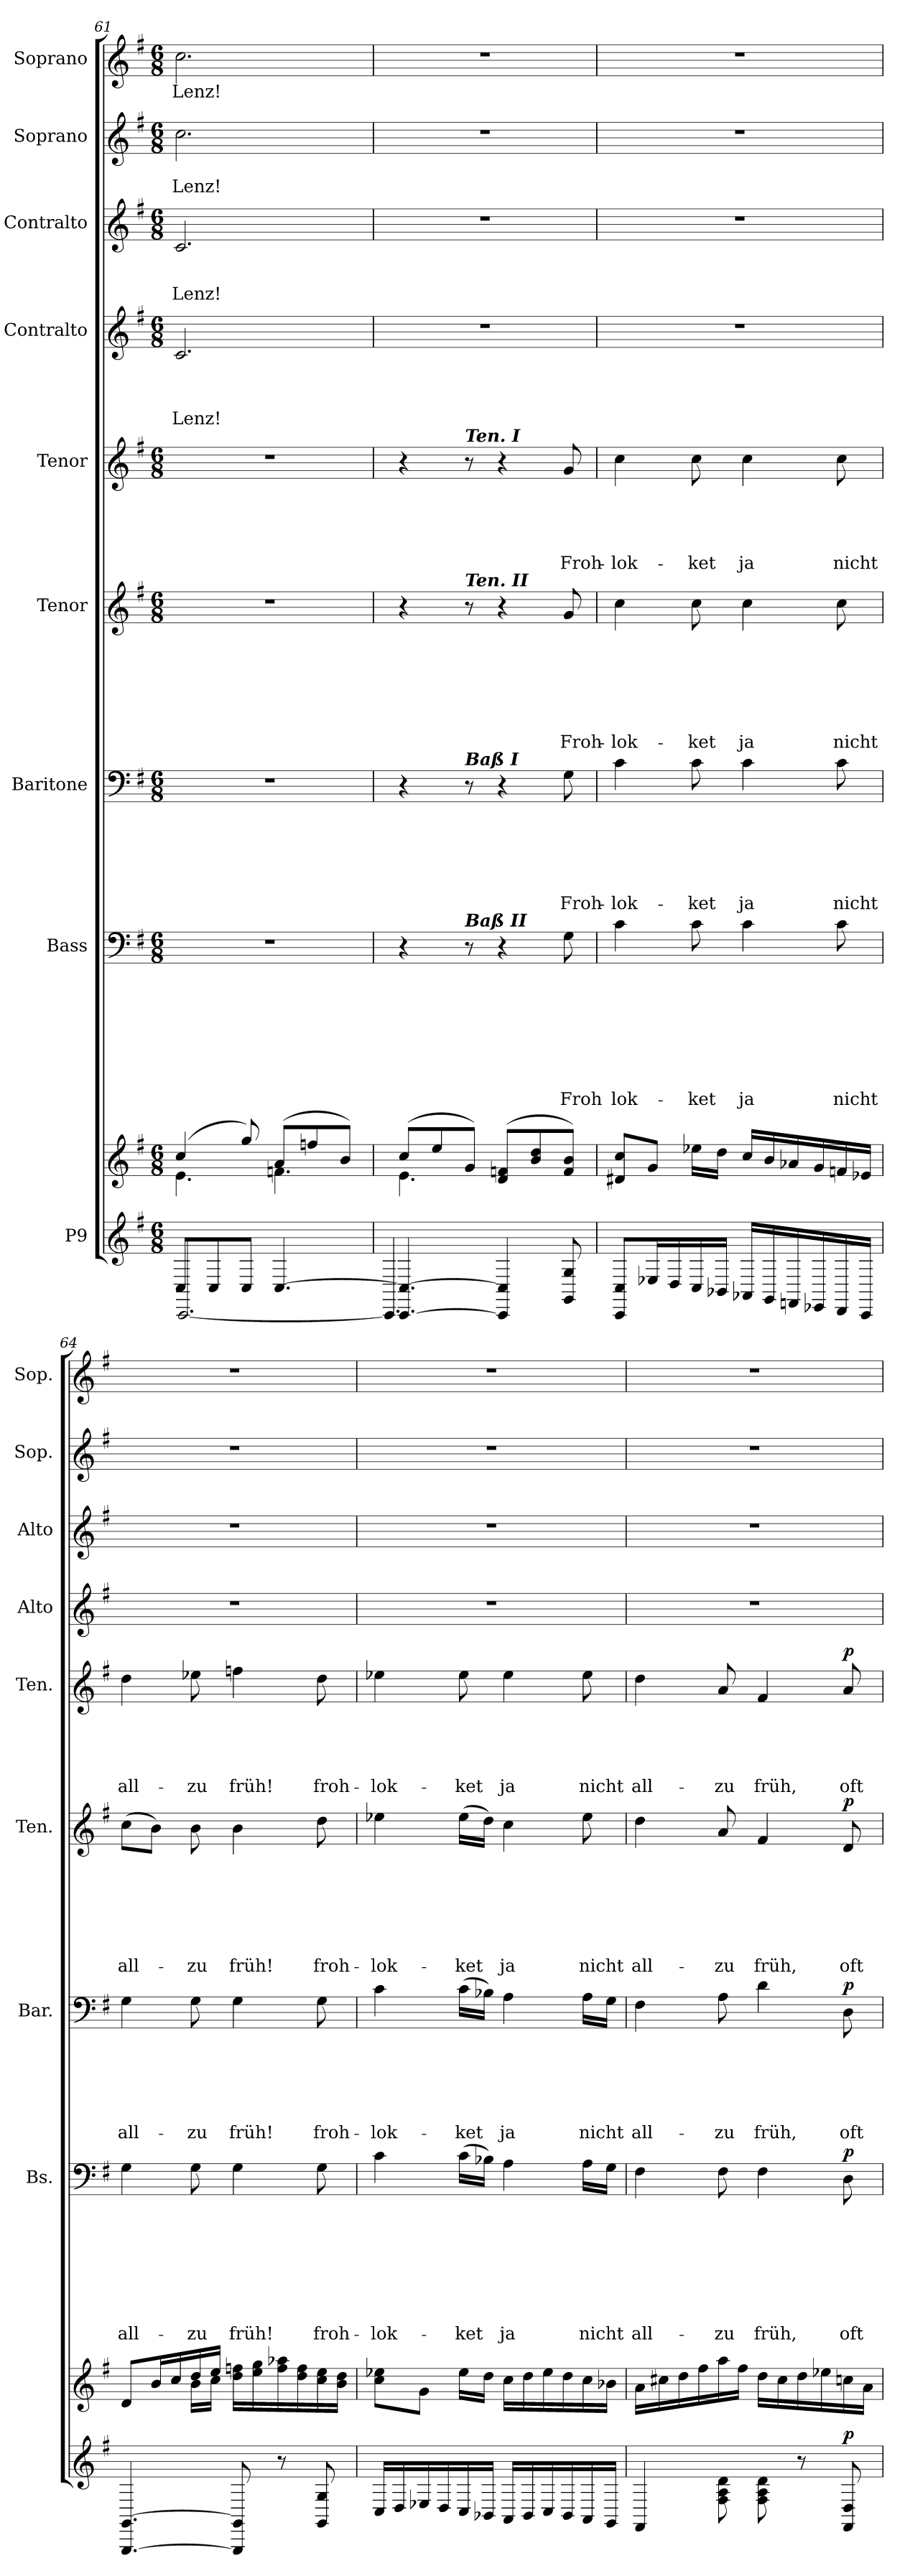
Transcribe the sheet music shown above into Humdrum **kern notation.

**kern	**kern	**dynam	**kern	**text	**text	**text	**text	**text	**text	**text	**text	**dynam	**kern	**text	**text	**text	**text	**text	**text	**dynam	**kern	**text	**text	**text	**text	**text	**text	**text	**dynam	**kern	**text	**text	**text	**text	**text	**dynam	**kern	**text	**text	**text	**text	**kern	**text	**text	**text	**kern	**text	**text	**kern	**text
*part9	*part9	*part9	*part8	*part8	*part8	*part8	*part8	*part8	*part8	*part8	*part8	*part8	*part7	*part7	*part7	*part7	*part7	*part7	*part7	*part7	*part6	*part6	*part6	*part6	*part6	*part6	*part6	*part6	*part6	*part5	*part5	*part5	*part5	*part5	*part5	*part5	*part4	*part4	*part4	*part4	*part4	*part3	*part3	*part3	*part3	*part2	*part2	*part2	*part1	*part1
*staff10	*staff9	*staff9/10	*staff8	*staff8	*staff8	*staff8	*staff8	*staff8	*staff8	*staff8	*staff8	*staff8	*staff7	*staff7	*staff7	*staff7	*staff7	*staff7	*staff7	*staff7	*staff6	*staff6	*staff6	*staff6	*staff6	*staff6	*staff6	*staff6	*staff6	*staff5	*staff5	*staff5	*staff5	*staff5	*staff5	*staff5	*staff4	*staff4	*staff4	*staff4	*staff4	*staff3	*staff3	*staff3	*staff3	*staff2	*staff2	*staff2	*staff1	*staff1
*I"P9	*	*	*I"Bass	*	*	*	*	*	*	*	*	*	*I"Baritone	*	*	*	*	*	*	*	*I"Tenor	*	*	*	*	*	*	*	*	*I"Tenor	*	*	*	*	*	*	*I"Contralto	*	*	*	*	*I"Contralto	*	*	*	*I"Soprano	*	*	*I"Soprano	*
*	*	*	*I'Bs.	*	*	*	*	*	*	*	*	*	*I'Bar.	*	*	*	*	*	*	*	*I'Ten.	*	*	*	*	*	*	*	*	*I'Ten.	*	*	*	*	*	*	*I'Alto	*	*	*	*	*I'Alto	*	*	*	*I'Sop.	*	*	*I'Sop.	*
*clefG2	*clefG2	*	*clefF4	*	*	*	*	*	*	*	*	*	*clefF4	*	*	*	*	*	*	*	*clefG2	*	*	*	*	*	*	*	*	*clefG2	*	*	*	*	*	*	*clefG2	*	*	*	*	*clefG2	*	*	*	*clefG2	*	*	*clefG2	*
*	*	*	*	*	*	*	*	*	*	*	*	*	*	*	*	*	*	*	*	*	*ITrd7c12	*	*	*	*	*	*	*	*	*ITrd7c12	*	*	*	*	*	*	*	*	*	*	*	*	*	*	*	*	*	*	*	*
*k[f#]	*k[f#]	*	*k[f#]	*	*	*	*	*	*	*	*	*	*k[f#]	*	*	*	*	*	*	*	*k[f#]	*	*	*	*	*	*	*	*	*k[f#]	*	*	*	*	*	*	*k[f#]	*	*	*	*	*k[f#]	*	*	*	*k[f#]	*	*	*k[f#]	*
*G:	*G:	*	*G:	*	*	*	*	*	*	*	*	*	*G:	*	*	*	*	*	*	*	*G:	*	*	*	*	*	*	*	*	*G:	*	*	*	*	*	*	*G:	*	*	*	*	*G:	*	*	*	*G:	*	*	*G:	*
*M6/8	*M6/8	*	*M6/8	*	*	*	*	*	*	*	*	*	*M6/8	*	*	*	*	*	*	*	*M6/8	*	*	*	*	*	*	*	*	*M6/8	*	*	*	*	*	*	*M6/8	*	*	*	*	*M6/8	*	*	*	*M6/8	*	*	*M6/8	*
=61	=61	=61	=61	=61	=61	=61	=61	=61	=61	=61	=61	=61	=61	=61	=61	=61	=61	=61	=61	=61	=61	=61	=61	=61	=61	=61	=61	=61	=61	=61	=61	=61	=61	=61	=61	=61	=61	=61	=61	=61	=61	=61	=61	=61	=61	=61	=61	=61	=61	=61
*^	*^	*	*	*	*	*	*	*	*	*	*	*	*	*	*	*	*	*	*	*	*	*	*	*	*	*	*	*	*	*	*	*	*	*	*	*	*	*	*	*	*	*	*	*	*	*	*	*	*	*
*	*^	*	*^	*	*	*	*	*	*	*	*	*	*	*	*	*	*	*	*	*	*	*	*	*	*	*	*	*	*	*	*	*	*	*	*	*	*	*	*	*	*	*	*	*	*	*	*	*	*	*	*	*
!	!	!	!	!	!	!	!LO:N:vis=1	!	!	!	!	!	!	!	!	!	!LO:N:vis=1	!	!	!	!	!	!	!	!LO:N:vis=1	!	!	!	!	!	!	!	!	!LO:N:vis=1	!	!	!	!	!	!	!	!	!	!	!LO:LY:b	!	!	!	!LO:LY:b	!	!	!LO:LY:b	!	!LO:LY:b
8C/L	[<2.CC/	2.ryy	2.ryy	4.e\	(>4cc/	.	2.r	.	.	.	.	.	.	.	.	.	2.r	.	.	.	.	.	.	.	2.r	.	.	.	.	.	.	.	.	2.r	.	.	.	.	.	.	2.c/	.	.	.	Lenz!	2.c/	.	.	Lenz!	2.cc\	.	Lenz!	2.cc\	Lenz!
8C/	.	.	.	.	.	.	.	.	.	.	.	.	.	.	.	.	.	.	.	.	.	.	.	.	.	.	.	.	.	.	.	.	.	.	.	.	.	.	.	.	.	.	.	.	.	.	.	.	.	.	.	.	.	.
8C/J	.	.	.	.	8gg/)	.	.	.	.	.	.	.	.	.	.	.	.	.	.	.	.	.	.	.	.	.	.	.	.	.	.	.	.	.	.	.	.	.	.	.	.	.	.	.	.	.	.	.	.	.	.	.	.	.
[>4.C/	.	.	.	4.fn\	(>8a/L	.	.	.	.	.	.	.	.	.	.	.	.	.	.	.	.	.	.	.	.	.	.	.	.	.	.	.	.	.	.	.	.	.	.	.	.	.	.	.	.	.	.	.	.	.	.	.	.	.
.	.	.	.	.	8ffn/	.	.	.	.	.	.	.	.	.	.	.	.	.	.	.	.	.	.	.	.	.	.	.	.	.	.	.	.	.	.	.	.	.	.	.	.	.	.	.	.	.	.	.	.	.	.	.	.	.
.	.	.	.	.	8b/J)	.	.	.	.	.	.	.	.	.	.	.	.	.	.	.	.	.	.	.	.	.	.	.	.	.	.	.	.	.	.	.	.	.	.	.	.	.	.	.	.	.	.	.	.	.	.	.	.	.
!!LO:PB:g=z
=62	=62	=62	=62	=62	=62	=62	=62	=62	=62	=62	=62	=62	=62	=62	=62	=62	=62	=62	=62	=62	=62	=62	=62	=62	=62	=62	=62	=62	=62	=62	=62	=62	=62	=62	=62	=62	=62	=62	=62	=62	=62	=62	=62	=62	=62	=62	=62	=62	=62	=62	=62	=62	=62	=62
!	!	!	!	!	!	!	!	!	!	!	!	!	!	!	!	!	!	!	!	!	!	!	!	!	!	!	!	!	!	!	!	!	!	!	!	!	!	!	!	!	!LO:N:vis=1	!	!	!	!	!LO:N:vis=1	!	!	!	!LO:N:vis=1	!	!	!LO:N:vis=1	!
[<4.CC/ 4.C/_	4.CC/]	2.ryy	2.ryy	4.e\	(>8cc/L	.	4r	.	.	.	.	.	.	.	.	.	4r	.	.	.	.	.	.	.	4r	.	.	.	.	.	.	.	.	4r	.	.	.	.	.	.	2.r	.	.	.	.	2.r	.	.	.	2.r	.	.	2.r	.
.	.	.	.	.	8ee/	.	.	.	.	.	.	.	.	.	.	.	.	.	.	.	.	.	.	.	.	.	.	.	.	.	.	.	.	.	.	.	.	.	.	.	.	.	.	.	.	.	.	.	.	.	.	.	.	.
!	!	!	!	!	!	!	!	!	!	!	!	!	!	!	!	!	!	!	!	!	!	!	!	!	!	!	!	!	!	!	!	!	!	!LO:TX:a:Bi:t=Ten. I	!	!	!	!	!	!	!	!	!	!	!	!	!	!	!	!	!	!	!	!
!	!	!	!	!	!	!	!	!	!	!	!	!	!	!	!	!	!	!	!	!	!	!	!	!	!LO:TX:a:Bi:t=Ten. II	!	!	!	!	!	!	!	!	!	!	!	!	!	!	!	!	!	!	!	!	!	!	!	!	!	!	!	!	!
!	!	!	!	!	!	!	!	!	!	!	!	!	!	!	!	!	!LO:TX:a:Bi:t=Baß I	!	!	!	!	!	!	!	!	!	!	!	!	!	!	!	!	!	!	!	!	!	!	!	!	!	!	!	!	!	!	!	!	!	!	!	!	!
!	!	!	!	!	!	!	!LO:TX:a:Bi:t=Baß II	!	!	!	!	!	!	!	!	!	!	!	!	!	!	!	!	!	!	!	!	!	!	!	!	!	!	!	!	!	!	!	!	!	!	!	!	!	!	!	!	!	!	!	!	!	!	!
.	.	.	.	.	8g/J)	.	8r	.	.	.	.	.	.	.	.	.	8r	.	.	.	.	.	.	.	8r	.	.	.	.	.	.	.	.	8r	.	.	.	.	.	.	.	.	.	.	.	.	.	.	.	.	.	.	.	.
4CC/] 4C/]	4.ryy	.	.	4.ryy	(<8d/ 8fn/L	.	4r	.	.	.	.	.	.	.	.	.	4r	.	.	.	.	.	.	.	4r	.	.	.	.	.	.	.	.	4r	.	.	.	.	.	.	.	.	.	.	.	.	.	.	.	.	.	.	.	.
.	.	.	.	.	8b/ 8dd/	.	.	.	.	.	.	.	.	.	.	.	.	.	.	.	.	.	.	.	.	.	.	.	.	.	.	.	.	.	.	.	.	.	.	.	.	.	.	.	.	.	.	.	.	.	.	.	.	.
!	!	!	!	!	!	!	!	!	!	!	!	!	!	!	!LO:LY:b	!	!	!	!	!	!	!	!LO:LY:b	!	!	!	!	!	!	!	!	!LO:LY:b	!	!	!	!	!	!	!LO:LY:b	!	!	!	!	!	!	!	!	!	!	!	!	!	!	!
8GG/ 8G/	.	.	.	.	8f/ 8b/J)	.	8G\	.	.	.	.	.	.	.	Froh	.	8G\	.	.	.	.	.	Froh-	.	8G/	.	.	.	.	.	.	Froh-	.	8G/	.	.	.	.	Froh-	.	.	.	.	.	.	.	.	.	.	.	.	.	.	.
=63	=63	=63	=63	=63	=63	=63	=63	=63	=63	=63	=63	=63	=63	=63	=63	=63	=63	=63	=63	=63	=63	=63	=63	=63	=63	=63	=63	=63	=63	=63	=63	=63	=63	=63	=63	=63	=63	=63	=63	=63	=63	=63	=63	=63	=63	=63	=63	=63	=63	=63	=63	=63	=63	=63
!	!	!	!	!	!	!	!	!	!	!	!	!	!	!	!LO:LY:b	!	!	!	!	!	!	!	!LO:LY:b	!	!	!	!	!	!	!	!	!LO:LY:b	!	!	!	!	!	!	!LO:LY:b	!	!LO:N:vis=1	!	!	!	!	!LO:N:vis=1	!	!	!	!LO:N:vis=1	!	!	!LO:N:vis=1	!
8CC/ 8C/L	2.ryy	2.ryy	2.ryy	2.ryy	8d#X/ 8cc/L	.	4c\	.	.	.	.	.	.	.	lok-	.	4c\	.	.	.	.	.	-lok-	.	4c\	.	.	.	.	.	.	-lok-	.	4c\	.	.	.	.	-lok-	.	2.r	.	.	.	.	2.r	.	.	.	2.r	.	.	2.r	.
16E-X/L	.	.	.	.	8g/J	.	.	.	.	.	.	.	.	.	.	.	.	.	.	.	.	.	.	.	.	.	.	.	.	.	.	.	.	.	.	.	.	.	.	.	.	.	.	.	.	.	.	.	.	.	.	.	.	.
16D/	.	.	.	.	.	.	.	.	.	.	.	.	.	.	.	.	.	.	.	.	.	.	.	.	.	.	.	.	.	.	.	.	.	.	.	.	.	.	.	.	.	.	.	.	.	.	.	.	.	.	.	.	.	.
!	!	!	!	!	!	!	!	!	!	!	!	!	!	!	!LO:LY:b	!	!	!	!	!	!	!	!LO:LY:b	!	!	!	!	!	!	!	!	!LO:LY:b	!	!	!	!	!	!	!LO:LY:b	!	!	!	!	!	!	!	!	!	!	!	!	!	!	!
16C/	.	.	.	.	16ee-X\LL	.	8c\	.	.	.	.	.	.	.	-ket	.	8c\	.	.	.	.	.	-ket	.	8c\	.	.	.	.	.	.	-ket	.	8c\	.	.	.	.	-ket	.	.	.	.	.	.	.	.	.	.	.	.	.	.	.
16BB-X/JJ	.	.	.	.	16dd\JJ	.	.	.	.	.	.	.	.	.	.	.	.	.	.	.	.	.	.	.	.	.	.	.	.	.	.	.	.	.	.	.	.	.	.	.	.	.	.	.	.	.	.	.	.	.	.	.	.	.
!	!	!	!	!	!	!	!	!	!	!	!	!	!	!	!LO:LY:b	!	!	!	!	!	!	!	!LO:LY:b	!	!	!	!	!	!	!	!	!LO:LY:b	!	!	!	!	!	!	!LO:LY:b	!	!	!	!	!	!	!	!	!	!	!	!	!	!	!
16AA-X/LL	.	.	.	.	16cc/LL	.	4c\	.	.	.	.	.	.	.	ja	.	4c\	.	.	.	.	.	ja	.	4c\	.	.	.	.	.	.	ja	.	4c\	.	.	.	.	ja	.	.	.	.	.	.	.	.	.	.	.	.	.	.	.
16GG/	.	.	.	.	16b/	.	.	.	.	.	.	.	.	.	.	.	.	.	.	.	.	.	.	.	.	.	.	.	.	.	.	.	.	.	.	.	.	.	.	.	.	.	.	.	.	.	.	.	.	.	.	.	.	.
16FFn/	.	.	.	.	16a-X/	.	.	.	.	.	.	.	.	.	.	.	.	.	.	.	.	.	.	.	.	.	.	.	.	.	.	.	.	.	.	.	.	.	.	.	.	.	.	.	.	.	.	.	.	.	.	.	.	.
16EE-X/	.	.	.	.	16g/	.	.	.	.	.	.	.	.	.	.	.	.	.	.	.	.	.	.	.	.	.	.	.	.	.	.	.	.	.	.	.	.	.	.	.	.	.	.	.	.	.	.	.	.	.	.	.	.	.
!	!	!	!	!	!	!	!	!	!	!	!	!	!	!	!LO:LY:b	!	!	!	!	!	!	!	!LO:LY:b	!	!	!	!	!	!	!	!	!LO:LY:b	!	!	!	!	!	!	!LO:LY:b	!	!	!	!	!	!	!	!	!	!	!	!	!	!	!
16DD/	.	.	.	.	16fn/	.	8c\	.	.	.	.	.	.	.	nicht	.	8c\	.	.	.	.	.	nicht	.	8c\	.	.	.	.	.	.	nicht	.	8c\	.	.	.	.	nicht	.	.	.	.	.	.	.	.	.	.	.	.	.	.	.
16CC/JJ	.	.	.	.	16e-X/JJ	.	.	.	.	.	.	.	.	.	.	.	.	.	.	.	.	.	.	.	.	.	.	.	.	.	.	.	.	.	.	.	.	.	.	.	.	.	.	.	.	.	.	.	.	.	.	.	.	.
=64	=64	=64	=64	=64	=64	=64	=64	=64	=64	=64	=64	=64	=64	=64	=64	=64	=64	=64	=64	=64	=64	=64	=64	=64	=64	=64	=64	=64	=64	=64	=64	=64	=64	=64	=64	=64	=64	=64	=64	=64	=64	=64	=64	=64	=64	=64	=64	=64	=64	=64	=64	=64	=64	=64
!	!	!	!	!	!	!	!	!	!	!	!	!	!	!	!LO:LY:b	!	!	!	!	!	!	!	!LO:LY:b	!	!	!	!	!	!	!	!	!LO:LY:b	!	!	!	!	!	!	!LO:LY:b	!	!LO:N:vis=1	!	!	!	!	!LO:N:vis=1	!	!	!	!LO:N:vis=1	!	!	!LO:N:vis=1	!
[<4.GGG/ [>4.GG/	2.ryy	2.ryy	2.ryy	4ryy	8d/L	.	4G\	.	.	.	.	.	.	.	all-	.	4G\	.	.	.	.	.	all-	.	(>8c\L	.	.	.	.	.	.	all-	.	4d\	.	.	.	.	all-	.	2.r	.	.	.	.	2.r	.	.	.	2.r	.	.	2.r	.
.	.	.	.	.	16b/L	.	.	.	.	.	.	.	.	.	.	.	.	.	.	.	.	.	.	.	8B\J)	.	.	.	.	.	.	.	.	.	.	.	.	.	.	.	.	.	.	.	.	.	.	.	.	.	.	.	.	.
.	.	.	.	.	16cc/	.	.	.	.	.	.	.	.	.	.	.	.	.	.	.	.	.	.	.	.	.	.	.	.	.	.	.	.	.	.	.	.	.	.	.	.	.	.	.	.	.	.	.	.	.	.	.	.	.
!	!	!	!	!	!	!	!	!	!	!	!	!	!	!	!LO:LY:b	!	!	!	!	!	!	!	!LO:LY:b	!	!	!	!	!	!	!	!	!LO:LY:b	!	!	!	!	!	!	!LO:LY:b	!	!	!	!	!	!	!	!	!	!	!	!	!	!	!
.	.	.	.	16b\LL	16dd/	.	8G\	.	.	.	.	.	.	.	-zu	.	8G\	.	.	.	.	.	-zu	.	8B\	.	.	.	.	.	.	-zu	.	8e-X\	.	.	.	.	-zu	.	.	.	.	.	.	.	.	.	.	.	.	.	.	.
.	.	.	.	16cc\JJ	16ee/JJ	.	.	.	.	.	.	.	.	.	.	.	.	.	.	.	.	.	.	.	.	.	.	.	.	.	.	.	.	.	.	.	.	.	.	.	.	.	.	.	.	.	.	.	.	.	.	.	.	.
!	!	!	!	!	!	!	!	!	!	!	!	!	!	!	!LO:LY:b	!	!	!	!	!	!	!	!LO:LY:b	!	!	!	!	!	!	!	!	!LO:LY:b	!	!	!	!	!	!	!LO:LY:b	!	!	!	!	!	!	!	!	!	!	!	!	!	!	!
8GGG/] 8GG/]	.	.	.	4.ryy	16dd\ 16ffn\LL	.	4G\	.	.	.	.	.	.	.	früh!	.	4G\	.	.	.	.	.	früh!	.	4B\	.	.	.	.	.	.	früh!	.	4fn\	.	.	.	.	früh!	.	.	.	.	.	.	.	.	.	.	.	.	.	.	.
.	.	.	.	.	16ee\ 16gg\	.	.	.	.	.	.	.	.	.	.	.	.	.	.	.	.	.	.	.	.	.	.	.	.	.	.	.	.	.	.	.	.	.	.	.	.	.	.	.	.	.	.	.	.	.	.	.	.	.
8r	.	.	.	.	16ff\ 16aa-X\	.	.	.	.	.	.	.	.	.	.	.	.	.	.	.	.	.	.	.	.	.	.	.	.	.	.	.	.	.	.	.	.	.	.	.	.	.	.	.	.	.	.	.	.	.	.	.	.	.
.	.	.	.	.	16dd\ 16ff\	.	.	.	.	.	.	.	.	.	.	.	.	.	.	.	.	.	.	.	.	.	.	.	.	.	.	.	.	.	.	.	.	.	.	.	.	.	.	.	.	.	.	.	.	.	.	.	.	.
!	!	!	!	!	!	!	!	!	!	!	!	!	!	!	!LO:LY:b	!	!	!	!	!	!	!	!LO:LY:b	!	!	!	!	!	!	!	!	!LO:LY:b	!	!	!	!	!	!	!LO:LY:b	!	!	!	!	!	!	!	!	!	!	!	!	!	!	!
8GG/ 8G/	.	.	.	.	16cc\ 16ee\	.	8G\	.	.	.	.	.	.	.	froh-	.	8G\	.	.	.	.	.	froh-	.	8d\	.	.	.	.	.	.	froh-	.	8d\	.	.	.	.	froh-	.	.	.	.	.	.	.	.	.	.	.	.	.	.	.
.	.	.	.	.	16b\ 16dd\JJ	.	.	.	.	.	.	.	.	.	.	.	.	.	.	.	.	.	.	.	.	.	.	.	.	.	.	.	.	.	.	.	.	.	.	.	.	.	.	.	.	.	.	.	.	.	.	.	.	.
!!LO:PB:g=z
=65	=65	=65	=65	=65	=65	=65	=65	=65	=65	=65	=65	=65	=65	=65	=65	=65	=65	=65	=65	=65	=65	=65	=65	=65	=65	=65	=65	=65	=65	=65	=65	=65	=65	=65	=65	=65	=65	=65	=65	=65	=65	=65	=65	=65	=65	=65	=65	=65	=65	=65	=65	=65	=65	=65
!	!	!	!	!	!	!	!	!	!	!	!	!	!	!	!LO:LY:b	!	!	!	!	!	!	!	!LO:LY:b	!	!	!	!	!	!	!	!	!LO:LY:b	!	!	!	!	!	!	!LO:LY:b	!	!LO:N:vis=1	!	!	!	!	!LO:N:vis=1	!	!	!	!LO:N:vis=1	!	!	!LO:N:vis=1	!
16C/LL	2.ryy	2.ryy	2.ryy	2.ryy	8cc\ 8ee-X\L	.	4c\	.	.	.	.	.	.	.	-lok-	.	4c\	.	.	.	.	.	-lok-	.	4e-X\	.	.	.	.	.	.	-lok-	.	4e-X\	.	.	.	.	-lok-	.	2.r	.	.	.	.	2.r	.	.	.	2.r	.	.	2.r	.
16D/	.	.	.	.	.	.	.	.	.	.	.	.	.	.	.	.	.	.	.	.	.	.	.	.	.	.	.	.	.	.	.	.	.	.	.	.	.	.	.	.	.	.	.	.	.	.	.	.	.	.	.	.	.	.
16E-X/	.	.	.	.	8g\J	.	.	.	.	.	.	.	.	.	.	.	.	.	.	.	.	.	.	.	.	.	.	.	.	.	.	.	.	.	.	.	.	.	.	.	.	.	.	.	.	.	.	.	.	.	.	.	.	.
16D/	.	.	.	.	.	.	.	.	.	.	.	.	.	.	.	.	.	.	.	.	.	.	.	.	.	.	.	.	.	.	.	.	.	.	.	.	.	.	.	.	.	.	.	.	.	.	.	.	.	.	.	.	.	.
!	!	!	!	!	!	!	!	!	!	!	!	!	!	!	!LO:LY:b	!	!	!	!	!	!	!	!LO:LY:b	!	!	!	!	!	!	!	!	!LO:LY:b	!	!	!	!	!	!	!LO:LY:b	!	!	!	!	!	!	!	!	!	!	!	!	!	!	!
16C/	.	.	.	.	16ee-\LL	.	(>16c\LL	.	.	.	.	.	.	.	-ket	.	(>16c\LL	.	.	.	.	.	-ket	.	(>16e-\LL	.	.	.	.	.	.	-ket	.	8e-\	.	.	.	.	-ket	.	.	.	.	.	.	.	.	.	.	.	.	.	.	.
16BB-X/JJ	.	.	.	.	16dd\JJ	.	16B-X\JJ)	.	.	.	.	.	.	.	.	.	16B-X\JJ)	.	.	.	.	.	.	.	16d\JJ)	.	.	.	.	.	.	.	.	.	.	.	.	.	.	.	.	.	.	.	.	.	.	.	.	.	.	.	.	.
!	!	!	!	!	!	!	!	!	!	!	!	!	!	!	!LO:LY:b	!	!	!	!	!	!	!	!LO:LY:b	!	!	!	!	!	!	!	!	!LO:LY:b	!	!	!	!	!	!	!LO:LY:b	!	!	!	!	!	!	!	!	!	!	!	!	!	!	!
16AA/LL	.	.	.	.	16cc\LL	.	4A\	.	.	.	.	.	.	.	ja	.	4A\	.	.	.	.	.	ja	.	4c\	.	.	.	.	.	.	ja	.	4e-\	.	.	.	.	ja	.	.	.	.	.	.	.	.	.	.	.	.	.	.	.
16BB-/	.	.	.	.	16dd\	.	.	.	.	.	.	.	.	.	.	.	.	.	.	.	.	.	.	.	.	.	.	.	.	.	.	.	.	.	.	.	.	.	.	.	.	.	.	.	.	.	.	.	.	.	.	.	.	.
16C/	.	.	.	.	16ee-\	.	.	.	.	.	.	.	.	.	.	.	.	.	.	.	.	.	.	.	.	.	.	.	.	.	.	.	.	.	.	.	.	.	.	.	.	.	.	.	.	.	.	.	.	.	.	.	.	.
16BB-/	.	.	.	.	16dd\	.	.	.	.	.	.	.	.	.	.	.	.	.	.	.	.	.	.	.	.	.	.	.	.	.	.	.	.	.	.	.	.	.	.	.	.	.	.	.	.	.	.	.	.	.	.	.	.	.
!	!	!	!	!	!	!	!	!	!	!	!	!	!	!	!LO:LY:b	!	!	!	!	!	!	!	!LO:LY:b	!	!	!	!	!	!	!	!	!LO:LY:b	!	!	!	!	!	!	!LO:LY:b	!	!	!	!	!	!	!	!	!	!	!	!	!	!	!
16AA/	.	.	.	.	16cc\	.	16A\LL	.	.	.	.	.	.	.	nicht	.	16A\LL	.	.	.	.	.	nicht	.	8e-\	.	.	.	.	.	.	nicht	.	8e-\	.	.	.	.	nicht	.	.	.	.	.	.	.	.	.	.	.	.	.	.	.
16GG/JJ	.	.	.	.	16b-X\JJ	.	16G\JJ	.	.	.	.	.	.	.	.	.	16G\JJ	.	.	.	.	.	.	.	.	.	.	.	.	.	.	.	.	.	.	.	.	.	.	.	.	.	.	.	.	.	.	.	.	.	.	.	.	.
=66	=66	=66	=66	=66	=66	=66	=66	=66	=66	=66	=66	=66	=66	=66	=66	=66	=66	=66	=66	=66	=66	=66	=66	=66	=66	=66	=66	=66	=66	=66	=66	=66	=66	=66	=66	=66	=66	=66	=66	=66	=66	=66	=66	=66	=66	=66	=66	=66	=66	=66	=66	=66	=66	=66
!	!	!	!	!	!	!	!	!	!	!	!	!	!	!	!LO:LY:b	!	!	!	!	!	!	!	!LO:LY:b	!	!	!	!	!	!	!	!	!LO:LY:b	!	!	!	!	!	!	!LO:LY:b	!	!LO:N:vis=1	!	!	!	!	!LO:N:vis=1	!	!	!	!LO:N:vis=1	!	!	!LO:N:vis=1	!
4FF#/	2.ryy	2.ryy	2.ryy	2.ryy	16a\LL	.	4F#\	.	.	.	.	.	.	.	all-	.	4F#\	.	.	.	.	.	all-	.	4d\	.	.	.	.	.	.	all-	.	4d\	.	.	.	.	all-	.	2.r	.	.	.	.	2.r	.	.	.	2.r	.	.	2.r	.
.	.	.	.	.	16cc#X\	.	.	.	.	.	.	.	.	.	.	.	.	.	.	.	.	.	.	.	.	.	.	.	.	.	.	.	.	.	.	.	.	.	.	.	.	.	.	.	.	.	.	.	.	.	.	.	.	.
.	.	.	.	.	16dd\	.	.	.	.	.	.	.	.	.	.	.	.	.	.	.	.	.	.	.	.	.	.	.	.	.	.	.	.	.	.	.	.	.	.	.	.	.	.	.	.	.	.	.	.	.	.	.	.	.
.	.	.	.	.	16ff#\	.	.	.	.	.	.	.	.	.	.	.	.	.	.	.	.	.	.	.	.	.	.	.	.	.	.	.	.	.	.	.	.	.	.	.	.	.	.	.	.	.	.	.	.	.	.	.	.	.
!	!	!	!	!	!	!	!	!	!	!	!	!	!	!	!LO:LY:b	!	!	!	!	!	!	!	!LO:LY:b	!	!	!	!	!	!	!	!	!LO:LY:b	!	!	!	!	!	!	!LO:LY:b	!	!	!	!	!	!	!	!	!	!	!	!	!	!	!
8F#\ 8A\ 8d\	.	.	.	.	16aa\	.	8F#\	.	.	.	.	.	.	.	-zu	.	8A\	.	.	.	.	.	-zu	.	8A/	.	.	.	.	.	.	-zu	.	8A/	.	.	.	.	-zu	.	.	.	.	.	.	.	.	.	.	.	.	.	.	.
.	.	.	.	.	16ff#\JJ	.	.	.	.	.	.	.	.	.	.	.	.	.	.	.	.	.	.	.	.	.	.	.	.	.	.	.	.	.	.	.	.	.	.	.	.	.	.	.	.	.	.	.	.	.	.	.	.	.
!	!	!	!	!	!	!	!	!	!	!	!	!	!	!	!LO:LY:b	!	!	!	!	!	!	!	!LO:LY:b	!	!	!	!	!	!	!	!	!LO:LY:b	!	!	!	!	!	!	!LO:LY:b	!	!	!	!	!	!	!	!	!	!	!	!	!	!	!
8F#\ 8A\ 8d\	.	.	.	.	16dd\LL	.	4F#\	.	.	.	.	.	.	.	früh,	.	4d\	.	.	.	.	.	früh,	.	4F#/	.	.	.	.	.	.	früh,	.	4F#/	.	.	.	.	früh,	.	.	.	.	.	.	.	.	.	.	.	.	.	.	.
.	.	.	.	.	16cc#\	.	.	.	.	.	.	.	.	.	.	.	.	.	.	.	.	.	.	.	.	.	.	.	.	.	.	.	.	.	.	.	.	.	.	.	.	.	.	.	.	.	.	.	.	.	.	.	.	.
8r	.	.	.	.	16dd\	.	.	.	.	.	.	.	.	.	.	.	.	.	.	.	.	.	.	.	.	.	.	.	.	.	.	.	.	.	.	.	.	.	.	.	.	.	.	.	.	.	.	.	.	.	.	.	.	.
.	.	.	.	.	16ee-X\	.	.	.	.	.	.	.	.	.	.	.	.	.	.	.	.	.	.	.	.	.	.	.	.	.	.	.	.	.	.	.	.	.	.	.	.	.	.	.	.	.	.	.	.	.	.	.	.	.
!	!	!	!	!	!	!LO:DY:a=2	!	!	!	!	!	!	!	!	!LO:LY:b	!LO:DY:a	!	!	!	!	!	!	!LO:LY:b	!LO:DY:a	!	!	!	!	!	!	!	!LO:LY:b	!LO:DY:a	!	!	!	!	!	!LO:LY:b	!LO:DY:a	!	!	!	!	!	!	!	!	!	!	!	!	!	!
8FF#/ 8D/	.	.	.	.	16ccn\	p	8D\	.	.	.	.	.	.	.	oft	p	8D\	.	.	.	.	.	oft	p	8D/	.	.	.	.	.	.	oft	p	8A/	.	.	.	.	oft	p	.	.	.	.	.	.	.	.	.	.	.	.	.	.
.	.	.	.	.	16a\JJ	.	.	.	.	.	.	.	.	.	.	.	.	.	.	.	.	.	.	.	.	.	.	.	.	.	.	.	.	.	.	.	.	.	.	.	.	.	.	.	.	.	.	.	.	.	.	.	.	.
*v	*v	*v	*	*	*	*	*	*	*	*	*	*	*	*	*	*	*	*	*	*	*	*	*	*	*	*	*	*	*	*	*	*	*	*	*	*	*	*	*	*	*	*	*	*	*	*	*	*	*	*	*	*	*	*
*	*v	*v	*v	*	*	*	*	*	*	*	*	*	*	*	*	*	*	*	*	*	*	*	*	*	*	*	*	*	*	*	*	*	*	*	*	*	*	*	*	*	*	*	*	*	*	*	*	*	*	*	*	*
=	=	=	=	=	=	=	=	=	=	=	=	=	=	=	=	=	=	=	=	=	=	=	=	=	=	=	=	=	=	=	=	=	=	=	=	=	=	=	=	=	=	=	=	=	=	=	=	=	=	=
*-	*-	*-	*-	*-	*-	*-	*-	*-	*-	*-	*-	*-	*-	*-	*-	*-	*-	*-	*-	*-	*-	*-	*-	*-	*-	*-	*-	*-	*-	*-	*-	*-	*-	*-	*-	*-	*-	*-	*-	*-	*-	*-	*-	*-	*-	*-	*-	*-	*-	*-
